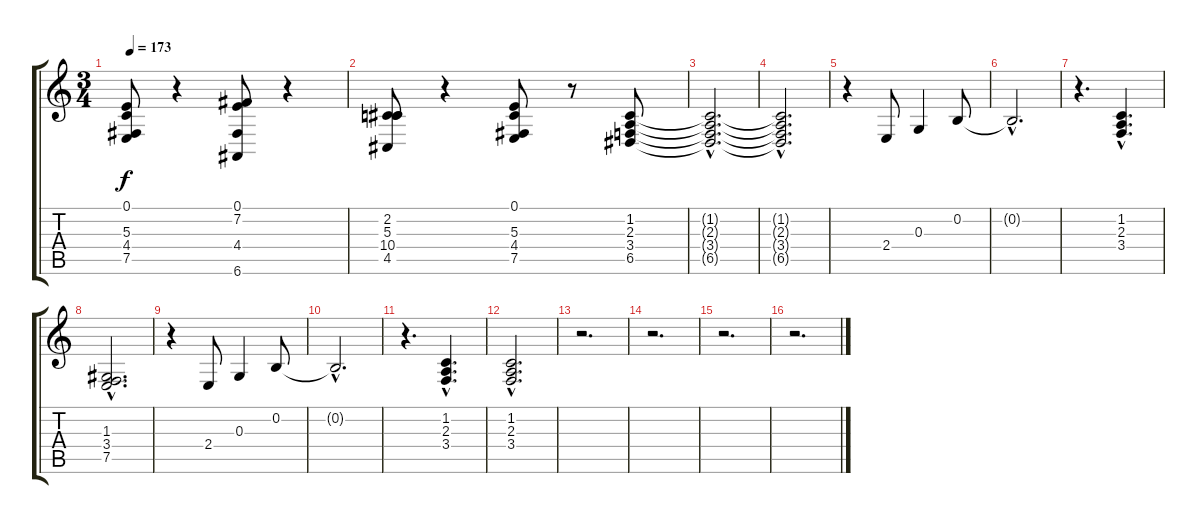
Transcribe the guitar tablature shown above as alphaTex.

\track "" {instrument tangoaccordion}
\staff {score tabs}
\tuning (E4 B3 G3 D3 A2 E2) {hide}
\ts (3 4)
\tempo 173
\clef g2
\ks c
(0.1 5.3 4.4 7.5).8{dy f} r.4 (0.1 7.2 4.4 6.6).8 r.4 |
(2.2 5.3 10.4 4.5).8 r.4 (0.1 5.3 4.4 7.5).8 r.8 (1.2 2.3 3.4 6.5).8 |
(1.2{hac t} 2.3{hac t} 3.4{hac t} 6.5{hac t}).2{d} |
(1.2{hac t} 2.3{hac t} 3.4{hac t} 6.5{hac t}).2{d} |
r.4 2.4.8 0.3.4 0.2.8 |
0.2{hac t}.2{d} |
r.4{d} (1.2{hac} 2.3{hac} 3.4{hac}).4{d} |
(1.3{hac} 3.4{hac} 7.5{hac}).2{d} |
r.4 2.4.8 0.3.4 0.2.8 |
0.2{hac t}.2{d} |
r.4{d} (1.2{hac} 2.3{hac} 3.4{hac}).4{d} |
(1.2{hac} 2.3{hac} 3.4{hac}).2{d} |
r.2{d} |
r.2{d} |
r.2{d} |
r.2{d}
